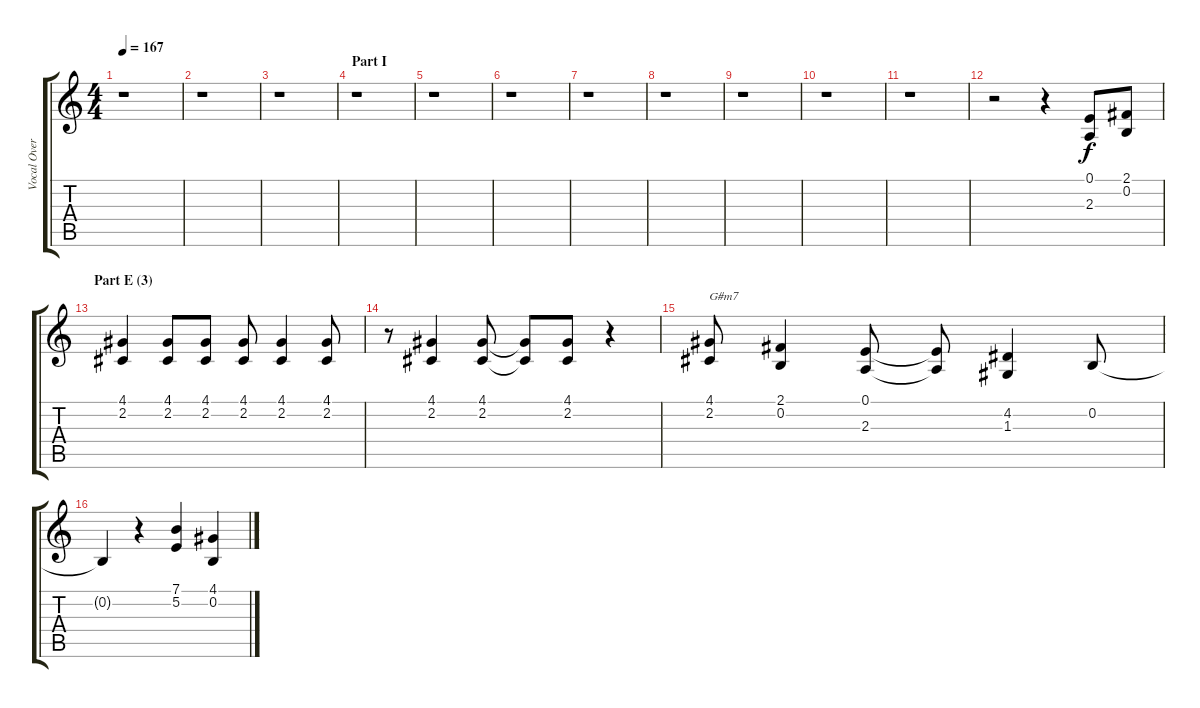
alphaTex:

\track ("Vocal Overdubs (Hyde)" "Vocal Over") {instrument altosax}
\staff {score tabs}
\tuning (E4 B3 G3 D3 A2 E2) {hide}
\ts (4 4)
\tempo 167
\clef g2
\ks c
r.1{dy f} |
r.1 |
r.1 |
\section ("" "Part I")
r.1 |
r.1 |
r.1 |
r.1 |
r.1 |
r.1 |
r.1 |
r.1 |
r.2 r.4 (0.1 2.3).8 (2.1 0.2).8 |
\section ("" "Part E (3)")
(4.1 2.2).4 (4.1 2.2).8 (4.1 2.2).8 (4.1 2.2).8 (4.1 2.2).4 (4.1 2.2).8 |
r.8 (4.1 2.2).4 (4.1 2.2).8 (4.1{t} 2.2{t}).8 (4.1 2.2).8 r.4 |
(4.1 2.2).8{txt "G#m7"} (2.1 0.2).4 (0.1 2.3).8 (0.1{t} 2.3{t}).8 (4.2 1.3).4 0.2.8 |
0.2{t}.4 r.4 (7.1 5.2).4 (4.1 0.2).4
